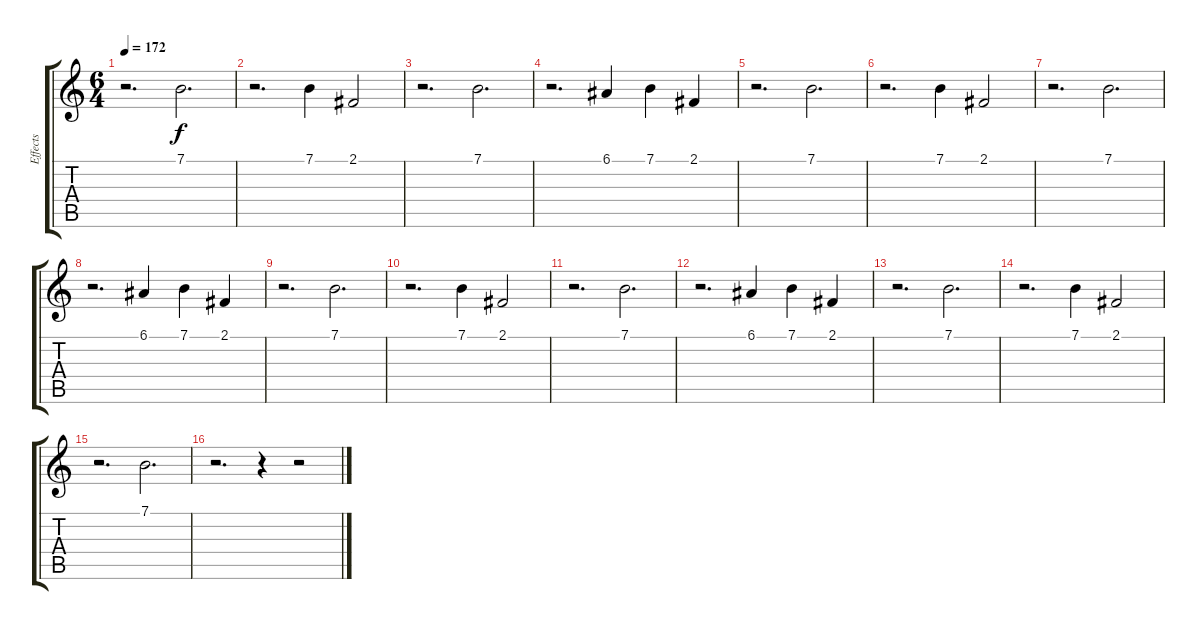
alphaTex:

\track ("Effects" "Effects") {instrument glockenspiel}
\staff {score tabs}
\tuning (E4 B3 G3 D3 A2 E2) {hide}
\ts (6 4)
\tempo 172
\clef g2
\ks c
r.2{d dy f} 7.1.2{d} |
r.2{d} 7.1.4 2.1.2 |
r.2{d} 7.1.2{d} |
r.2{d} 6.1.4 7.1.4 2.1.4 |
r.2{d} 7.1.2{d} |
r.2{d} 7.1.4 2.1.2 |
r.2{d} 7.1.2{d} |
r.2{d} 6.1.4 7.1.4 2.1.4 |
r.2{d} 7.1.2{d} |
r.2{d} 7.1.4 2.1.2 |
r.2{d} 7.1.2{d} |
r.2{d} 6.1.4 7.1.4 2.1.4 |
r.2{d volume 9} 7.1.2{d} |
r.2{d} 7.1.4 2.1.2 |
r.2{d} 7.1.2{d} |
r.2{d} r.4 r.2
